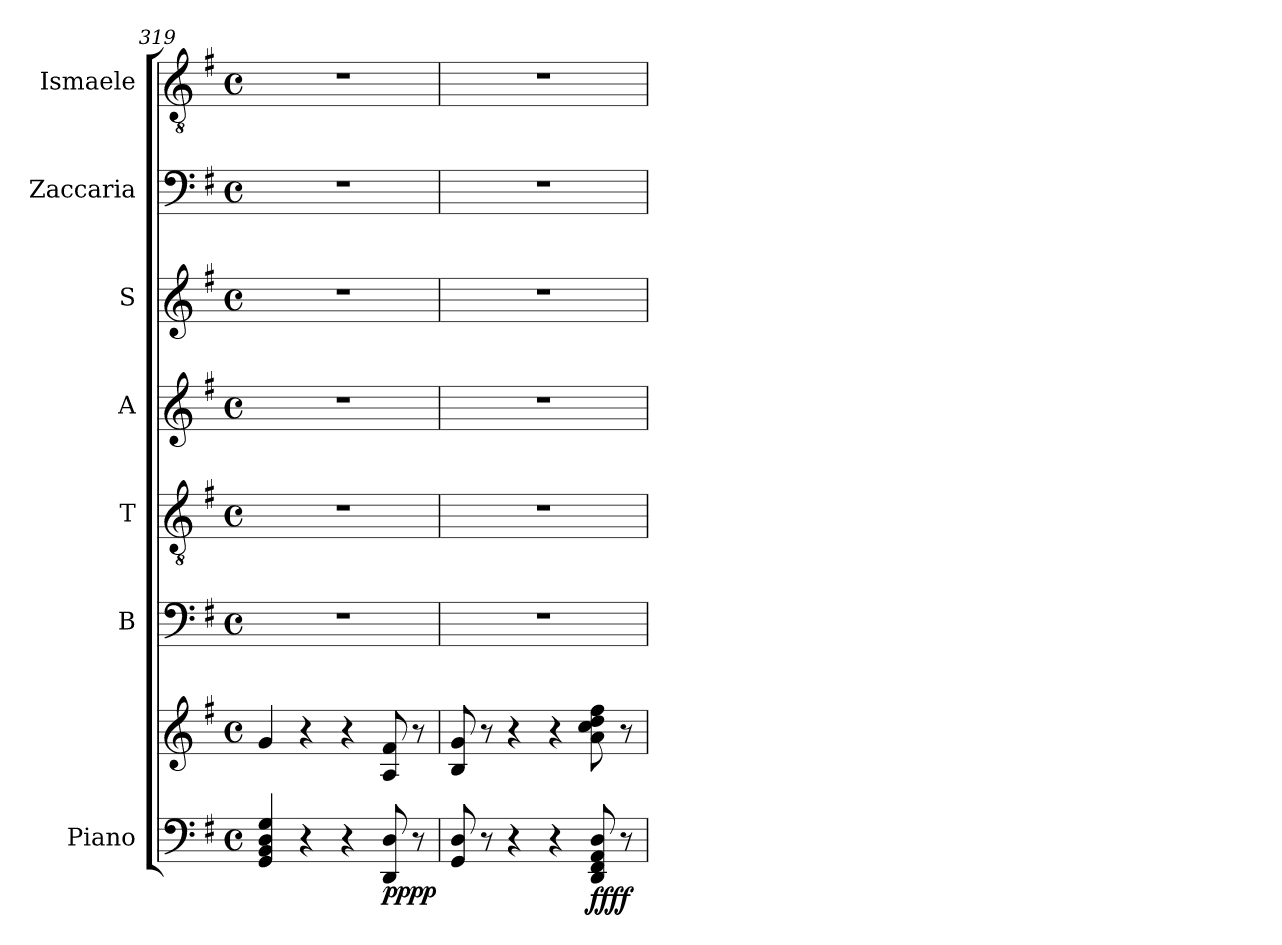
**kern	**kern	**dynam	**kern	**kern	**kern	**kern	**kern	**kern
*part7	*part7	*part7	*part6	*part5	*part4	*part3	*part2	*part1
*staff8	*staff7	*staff7/8	*staff6	*staff5	*staff4	*staff3	*staff2	*staff1
*I"Piano	*	*	*I"B	*I"T	*I"A	*I"S	*I"Zaccaria	*I"Ismaele
*I'Pno	*	*	*I'B	*I'T	*I'A	*I'S	*	*
*clefF4	*clefG2	*	*clefF4	*clefGv2	*clefG2	*clefG2	*clefF4	*clefGv2
*k[f#]	*k[f#]	*	*k[f#]	*k[f#]	*k[f#]	*k[f#]	*k[f#]	*k[f#]
*M4/4	*M4/4	*	*M4/4	*M4/4	*M4/4	*M4/4	*M4/4	*M4/4
*met(c)	*met(c)	*	*met(c)	*met(c)	*met(c)	*met(c)	*met(c)	*met(c)
=319	=319	=319	=319	=319	=319	=319	=319	=319
4GG/ 4BB/ 4D/ 4G/	4g/	.	1r	1r	1r	1r	1r	1r
4r	4r	.	.	.	.	.	.	.
4r	4r	.	.	.	.	.	.	.
!	!	!LO:DY:b=2	!	!	!	!	!	!
!	!	!LO:DY:n=1:b	!	!	!	!	!	!
8DD/ 8D/	8A/ 8f#/	pp pp	.	.	.	.	.	.
8r	8r	.	.	.	.	.	.	.
=320	=320	=320	=320	=320	=320	=320	=320	=320
8GG/ 8D/	8B/ 8g/	.	1r	1r	1r	1r	1r	1r
8r	8r	.	.	.	.	.	.	.
4r	4r	.	.	.	.	.	.	.
4r	4r	.	.	.	.	.	.	.
!	!	!LO:DY:b=2	!	!	!	!	!	!
!	!	!LO:DY:n=1:b	!	!	!	!	!	!
8DD/ 8FF#/ 8AA/ 8D/	8a\ 8cc\ 8dd\ 8ff#\	ff ff	.	.	.	.	.	.
8r	8r	.	.	.	.	.	.	.
=	=	=	=	=	=	=	=	=
*-	*-	*-	*-	*-	*-	*-	*-	*-
